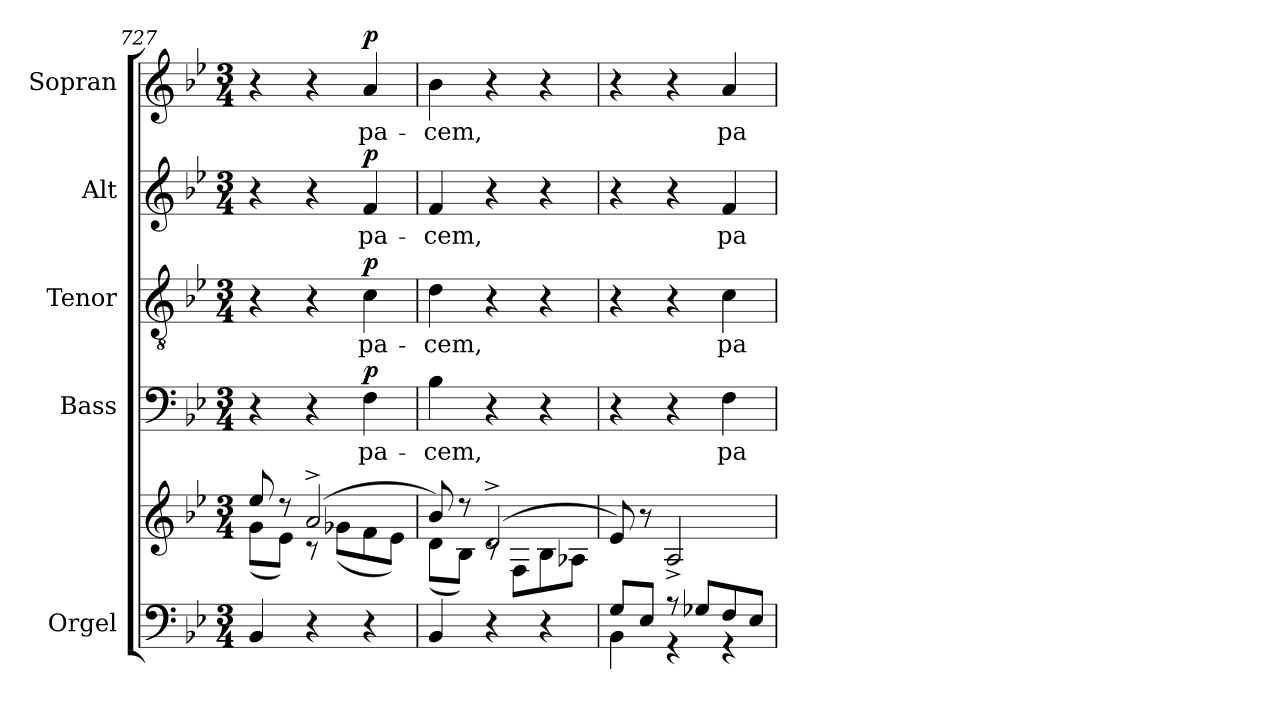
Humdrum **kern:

**kern	**kern	**kern	**text	**dynam	**kern	**text	**dynam	**kern	**text	**dynam	**kern	**text	**dynam
*part5	*part5	*part4	*part4	*part4	*part3	*part3	*part3	*part2	*part2	*part2	*part1	*part1	*part1
*staff6	*staff5	*staff4	*staff4	*staff4	*staff3	*staff3	*staff3	*staff2	*staff2	*staff2	*staff1	*staff1	*staff1
*I"Orgel	*	*I"Bass	*	*	*I"Tenor	*	*	*I"Alt	*	*	*I"Sopran	*	*
*I'Org.	*	*I'B.	*	*	*I'T.	*	*	*I'A.	*	*	*I'S.	*	*
*clefF4	*clefG2	*clefF4	*	*	*clefGv2	*	*	*clefG2	*	*	*clefG2	*	*
*k[b-e-]	*k[b-e-]	*k[b-e-]	*	*	*k[b-e-]	*	*	*k[b-e-]	*	*	*k[b-e-]	*	*
*B-:	*B-:	*B-:	*	*	*B-:	*	*	*B-:	*	*	*B-:	*	*
*M3/4	*M3/4	*M3/4	*	*	*M3/4	*	*	*M3/4	*	*	*M3/4	*	*
=727	=727	=727	=727	=727	=727	=727	=727	=727	=727	=727	=727	=727	=727
*	*^	*	*	*	*	*	*	*	*	*	*	*	*
4BB-/	8ee-/	(<8g\L	4r	.	.	4r	.	.	4r	.	.	4r	.	.
.	8rdd	8e-\J)	.	.	.	.	.	.	.	.	.	.	.	.
4r	(2a^>/	8rc	4r	.	.	4r	.	.	4r	.	.	4r	.	.
.	.	(<8g-X\L	.	.	.	.	.	.	.	.	.	.	.	.
!	!	!	!	!LO:LY:b	!LO:DY:a	!	!LO:LY:b	!LO:DY:a	!	!LO:LY:b	!LO:DY:a	!	!LO:LY:b	!LO:DY:a
4r	.	8f\	4F\	pa-	p	4c\	pa-	p	4f/	pa-	p	4a/	pa-	p
.	.	8e-\J)	.	.	.	.	.	.	.	.	.	.	.	.
!!LO:LB:g=z
=728	=728	=728	=728	=728	=728	=728	=728	=728	=728	=728	=728	=728	=728	=728
!	!	!	!	!LO:LY:b	!	!	!LO:LY:b	!	!	!LO:LY:b	!	!	!LO:LY:b	!
4BB-/	8b-/)	(<8d\L	4B-\	-cem,	.	4d\	-cem,	.	4f/	-cem,	.	4b-\	-cem,	.
.	8r	8B-\J)	.	.	.	.	.	.	.	.	.	.	.	.
4r	(2d^>/	8rc	4r	.	.	4r	.	.	4r	.	.	4r	.	.
.	.	8F\L	.	.	.	.	.	.	.	.	.	.	.	.
4r	.	8B-\	4r	.	.	4r	.	.	4r	.	.	4r	.	.
.	.	8A-X\J	.	.	.	.	.	.	.	.	.	.	.	.
*	*v	*v	*	*	*	*	*	*	*	*	*	*	*	*
=729	=729	=729	=729	=729	=729	=729	=729	=729	=729	=729	=729	=729	=729
*^	*	*	*	*	*	*	*	*	*	*	*	*	*
8G/L	4BB-\	8e-/)	4r	.	.	4r	.	.	4r	.	.	4r	.	.
8E-/J	.	8r	.	.	.	.	.	.	.	.	.	.	.	.
8rA	4rGG	2A^</	4r	.	.	4r	.	.	4r	.	.	4r	.	.
8G-X/L	.	.	.	.	.	.	.	.	.	.	.	.	.	.
!	!	!	!	!LO:LY:b	!	!	!LO:LY:b	!	!	!LO:LY:b	!	!	!LO:LY:b	!
8F/	4rGG	.	4F\	pa-	.	4c\	pa-	.	4f/	pa-	.	4a/	pa-	.
8E-/J	.	.	.	.	.	.	.	.	.	.	.	.	.	.
*v	*v	*	*	*	*	*	*	*	*	*	*	*	*	*
=	=	=	=	=	=	=	=	=	=	=	=	=	=
*-	*-	*-	*-	*-	*-	*-	*-	*-	*-	*-	*-	*-	*-
